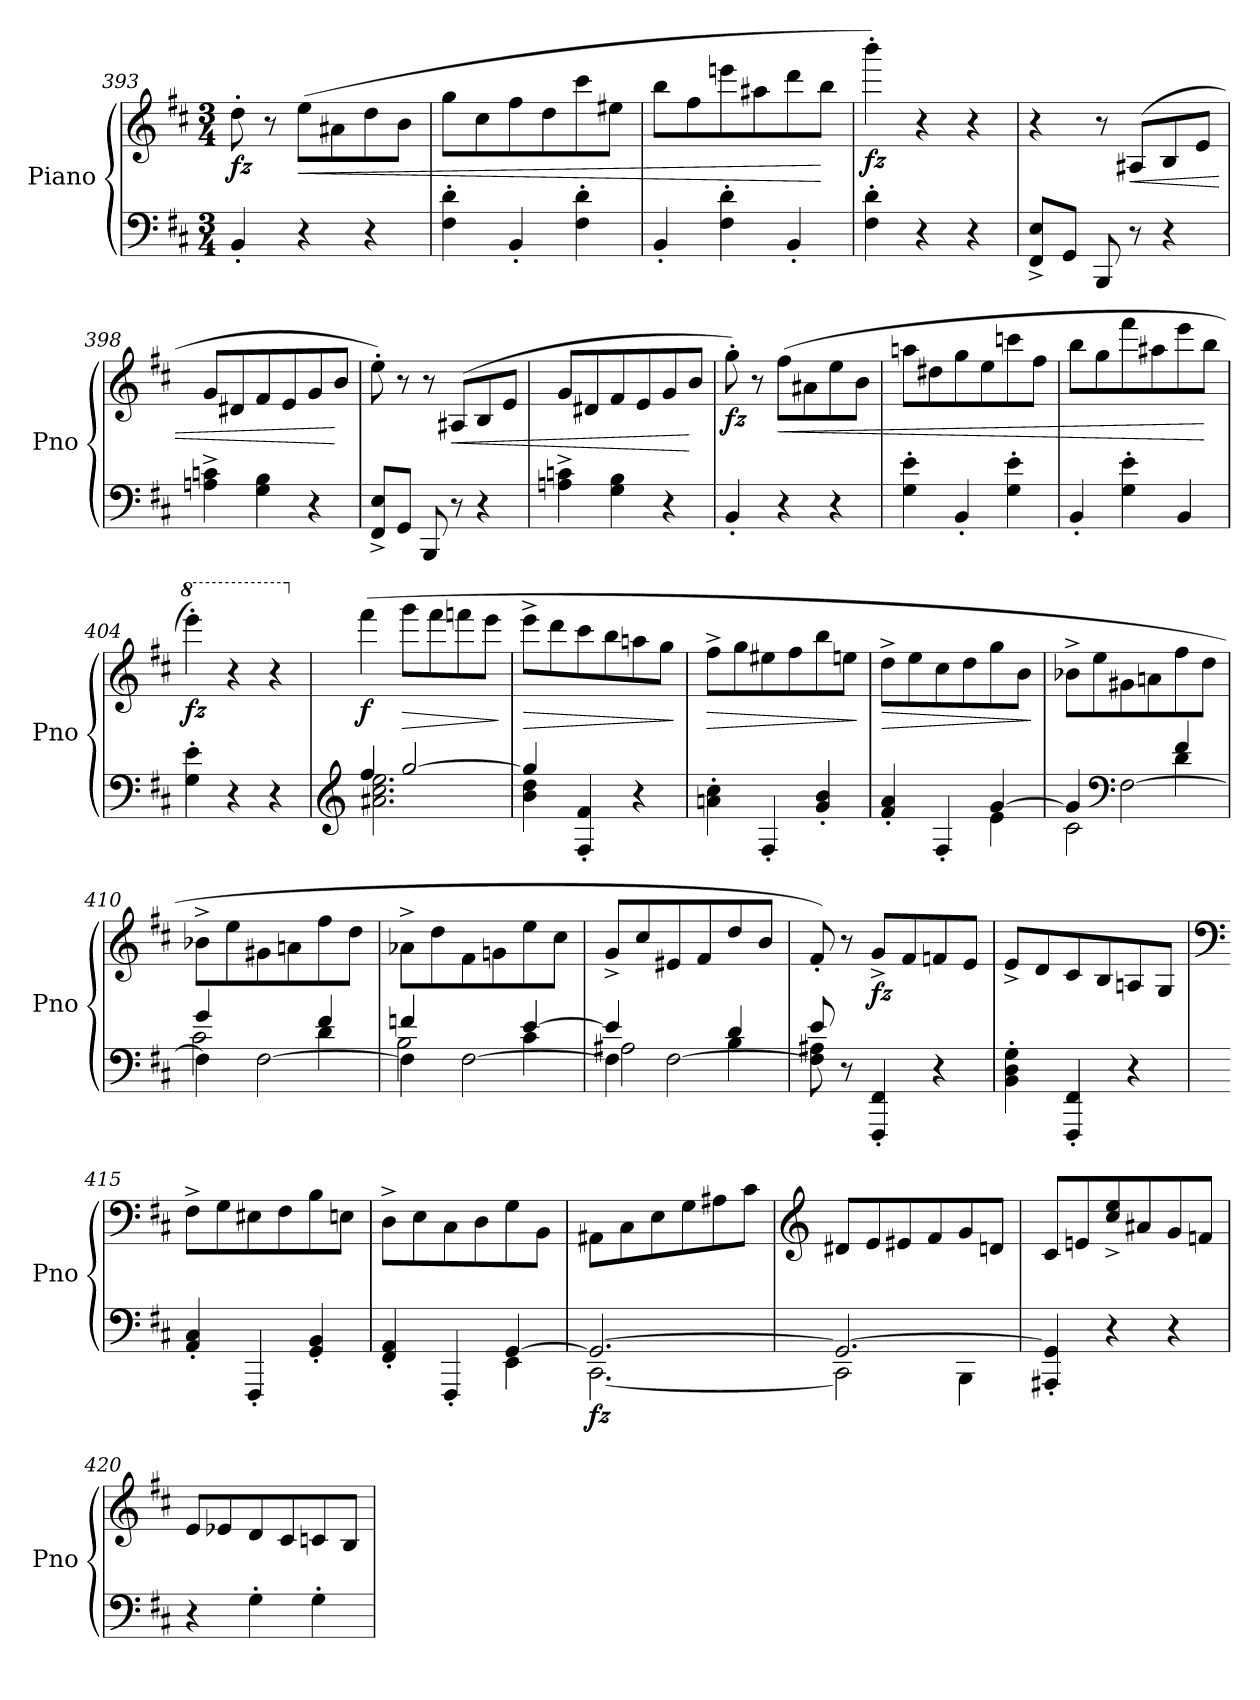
**kern	**kern	**dynam
*part1	*part1	*part1
*staff2	*staff1	*staff1/2
*I"Piano	*	*
*I'Pno	*	*
*clefF4	*clefG2	*
*k[f#c#]	*k[f#c#]	*
*M3/4	*M3/4	*
=393	=393	=393
!	!	!LO:DY:b
4BB'/	8dd'\	fz
.	8r	.
!	!	!LO:HP:b
4r	(8ee\L	<
.	8a#X\	.
4r	8dd\	.
.	8b\J	.
!!LO:LB:g=z
=394	=394	=394
4F#\' 4d\'	8gg\L	.
.	8cc#\	.
4BB'/	8ff#\	.
.	8dd\	.
4F#\' 4d\'	8ccc#\	.
.	8ee#X\J	.
!!LO:LB:g=z
=395	=395	=395
4BB'/	8bb\L	.
.	8ff#\	.
4F#\' 4d\'	8eeen\	.
.	8aa#X\	.
4BB'/	8ddd\	.
.	8bb\J	[
=396	=396	=396
!	!	!LO:DY:b
4F#\' 4d\'	4bbb'\)	fz
4r	4r	.
4r	4r	.
=397	=397	=397
8FF#/^ 8E/^L	4r	.
8GG/J	.	.
8BBB/	8r	.
!	!	!LO:HP:b
8r	(8A#X/L	<
4r	8B/	.
.	8e/J	.
=398	=398	=398
4An\^ 4cn\^	8g/L	.
.	8d#X/	.
4G\ 4B\	8f#/	.
.	8e/	.
4r	8g/	.
.	8b/J	[
=399	=399	=399
8FF#/^ 8E/^L	8ee'\)	.
8GG/J	8r	.
8BBB/	8r	.
!	!	!LO:HP:b
8r	(8A#X/L	<
4r	8B/	.
.	8e/J	.
=400	=400	=400
4An\^ 4cn\^	8g/L	.
.	8d#X/	.
4G\ 4B\	8f#/	.
.	8e/	.
4r	8g/	.
.	8b/J	[
!!LO:LB:g=z
=401	=401	=401
!	!	!LO:DY:b
4BB'/	8gg'\)	fz
.	8r	.
!	!	!LO:HP:b
4r	(8ff#\L	<
.	8a#X\	.
4r	8ee\	.
.	8b\J	.
!!LO:LB:g=z
=402	=402	=402
4G\' 4e\'	8aan\L	.
.	8dd#X\	.
4BB'/	8gg\	.
.	8ee\	.
4G\' 4e\'	8cccn\	.
.	8ff#\J	.
=403	=403	=403
4BB'/	8bb\L	.
.	8gg\	.
4G\' 4e\'	8fff#\	.
.	8aa#X\	.
4BB/	8eee\	.
.	8bb\J	[
=404	=404	=404
*	*8va	*
!	!	!LO:DY:b
4G\' 4e\'	4eeee'\)	fz
4r	4r	.
4r	4r	.
=405	=405	=405
*clefG2	*	*
*^	*	*
*	*	*X8va	*
!	!	!	!LO:DY:b
4ff#/	2.a#X\ 2.cc#\ 2.ee\	(4fff#\	f
!	!	!	!LO:HP:b
[2gg/	.	8ggg\L	>
.	.	8fff#\	.
.	.	8fffn\	.
.	.	8eee\J	.
*v	*v	*	*
.	.	]
=406	=406	=406
*^	*	*
!	!	!	!LO:HP:b
4gg/]	4b\ 4dd\	8eee^\L	>
.	.	8ddd\	.
4F#/' 4f#/'	2ryy	8ccc#\	.
.	.	8bb\	.
4r	.	8aan\	.
.	.	8gg\J	.
*v	*v	*	*
.	.	]
=407	=407	=407
!	!	!LO:HP:b
4an\' 4cc#\'	8ff#^\L	>
.	8gg\	.
4F#'/	8ee#X\	.
.	8ff#\	.
4g/' 4b/'	8bb\	.
.	8een\J	.
.	.	]
!!LO:LB:g=z
=408	=408	=408
*^	*	*
!	!	!	!LO:HP:b
4f#/' 4a/'	2ryy	8dd^\L	>
.	.	8ee\	.
4F#'/	.	8cc#\	.
.	.	8dd\	.
[4g/	4e\	8gg\	.
.	.	8b\J	.
*v	*v	*	*
.	.	]
!!LO:PB:g=z
=409	=409	=409
*^	*	*
*	*^	*	*
4g/]	2c#\	2ryy	8b-X^\L	.
.	.	.	8ee\	.
*clefF4	*	*	*	*
[2F#\	.	.	8g#X\	.
.	.	.	8an\	.
.	4d\	4f#/	8ff#\	.
.	.	.	8dd\J	.
=410	=410	=410	=410	=410
4F#\]	2c#\	4g/	8b-X^\L	.
.	.	.	8ee\	.
[2F#\	.	4rAyy	8g#X\	.
.	.	.	8an\	.
.	4d\	4f#/	8ff#\	.
.	.	.	8dd\J	.
=411	=411	=411	=411	=411
4F#\]	2B\	4fn/	8a-X^\L	.
.	.	.	8dd\	.
[2F#\	.	4rAyy	8f#\	.
.	.	.	8gn\	.
.	4c#\	[4e/	8ee\	.
.	.	.	8cc#\J	.
=412	=412	=412	=412	=412
4F#\]	2A#X\	4e/]	8g^/L	.
.	.	.	8cc#/	.
[2F#\	.	4rAyy	8e#X/	.
.	.	.	8f#/	.
.	4B\	4d/	8dd/	.
.	.	.	8b/J	.
*	*v	*v	*	*
=413	=413	=413	=413
8F#\] 8A#X\	8e/	8f#'/)	.
8r	2ryy	8r	.
!	!	!	!LO:DY:b
4FFF#/' 4FF#/'	.	8g^/L	fz
.	.	8f#/	.
4r	.	8fn/	.
.	8ryy	8e/J	.
*v	*v	*	*
=414	=414	=414
4BB\' 4D\' 4G\'	8e^/L	.
.	8d/	.
4FFF#/' 4FF#/'	8c#/	.
.	8B/	.
4r	8An/	.
.	8G/J	.
!!LO:LB:g=z
=415	=415	=415
*	*clefF4	*
4AA/' 4C#/'	8F#^\L	.
.	8G\	.
4FFF#'/	8E#X\	.
.	8F#\	.
4GG/' 4BB/'	8B\	.
.	8En\J	.
=416	=416	=416
*^	*	*
4FF#/' 4AA/'	2ryy	8D^\L	.
.	.	8E\	.
4FFF#'/	.	8C#\	.
.	.	8D\	.
[4GG/	4EE\	8G\	.
.	.	8BB\J	.
=417	=417	=417	=417
!	!	!	!LO:DY:b=2
2.GG/_	[2.CC#\	8AA#X\L	fz
.	.	8C#\	.
.	.	8E\	.
.	.	8G\	.
.	.	8A#X\	.
.	.	8c#\J	.
=418	=418	=418	=418
*	*	*clefG2	*
!	!	!	!LO:DY:b
2.GG/_	2CC#\]	8d#X/L	other-dynamics
.	.	8e/	.
.	.	8e#X/	.
.	.	8f#/	.
.	4BBB\	8g/	.
.	.	8dn/J	.
*v	*v	*	*
=419	=419	=419
4AAA#X/' 4GG/]'	8c#/L	.
.	8en/	.
4r	8cc#/^ 8ee/^	.
.	8a#X/	.
4r	8g/	.
.	8fn/J	.
=420	=420	=420
4r	8e/L	.
.	8e-X/	.
4G'\	8d/	.
.	8c#/	.
4G'\	8cn/	.
.	8B/J	.
=	=	=
*-	*-	*-
